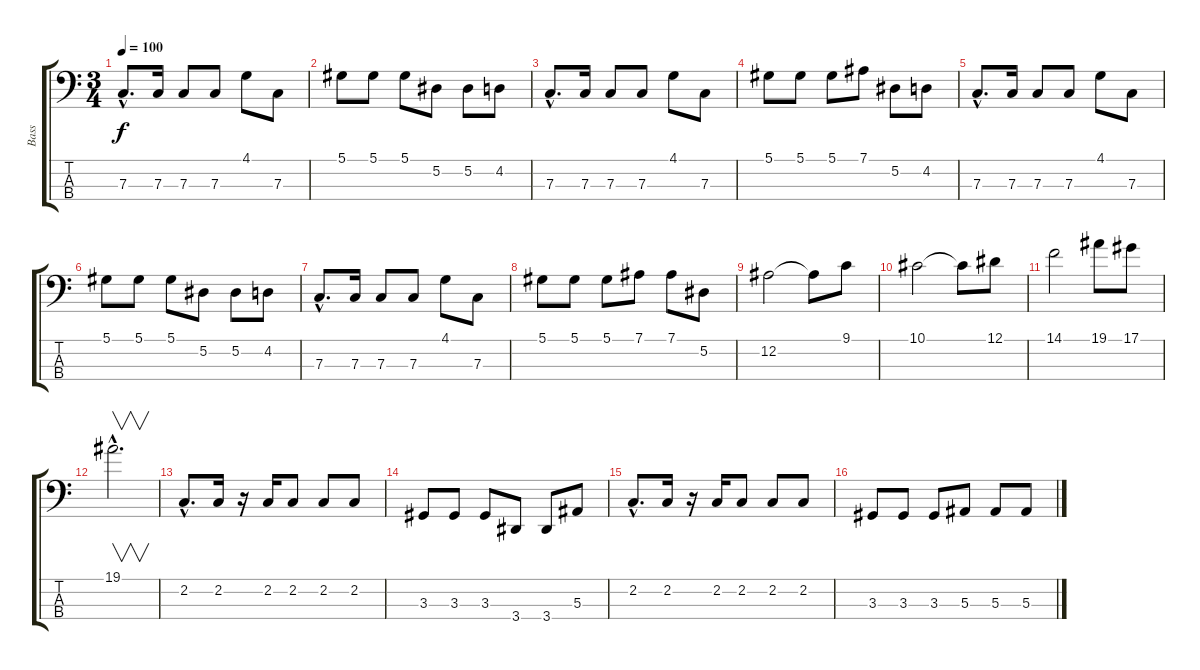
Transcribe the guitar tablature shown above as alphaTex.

\track ("Bass" "Bass") {instrument slapbass1}
\staff {score tabs}
\tuning (Eb2 Bb1 F1 C1) {hide}
\ts (3 4)
\tempo 100
\clef f4
\ks c
7.3{hac}.8{d dy f instrument slapbass1} 7.3.16 7.3.8 7.3.8 4.1.8 7.3.8 |
5.1.8 5.1.8 5.1.8 5.2.8 5.2.8 4.2.8 |
7.3{hac}.8{d} 7.3.16 7.3.8 7.3.8 4.1.8 7.3.8 |
5.1.8 5.1.8 5.1.8 7.1.8 5.2.8 4.2.8 |
7.3{hac}.8{d} 7.3.16 7.3.8 7.3.8 4.1.8 7.3.8 |
5.1.8 5.1.8 5.1.8 5.2.8 5.2.8 4.2.8 |
7.3{hac}.8{d} 7.3.16 7.3.8 7.3.8 4.1.8 7.3.8 |
5.1.8 5.1.8 5.1.8 7.1.8 7.1.8 5.2.8 |
12.2.2 12.2{t}.8 9.1.8 |
10.1.2 10.1{t}.8 12.1.8 |
14.1.2 19.1.8 17.1.8 |
19.1{hac}.2{v d} |
2.2{hac}.8{d} 2.2.16 r.16 2.2.16 2.2.8 2.2.8 2.2.8 |
3.3.8 3.3.8 3.3.8 3.4.8 3.4.8 5.3.8 |
2.2{hac}.8{d} 2.2.16 r.16 2.2.16 2.2.8 2.2.8 2.2.8 |
3.3.8 3.3.8 3.3.8 5.3.8 5.3.8 5.3.8
